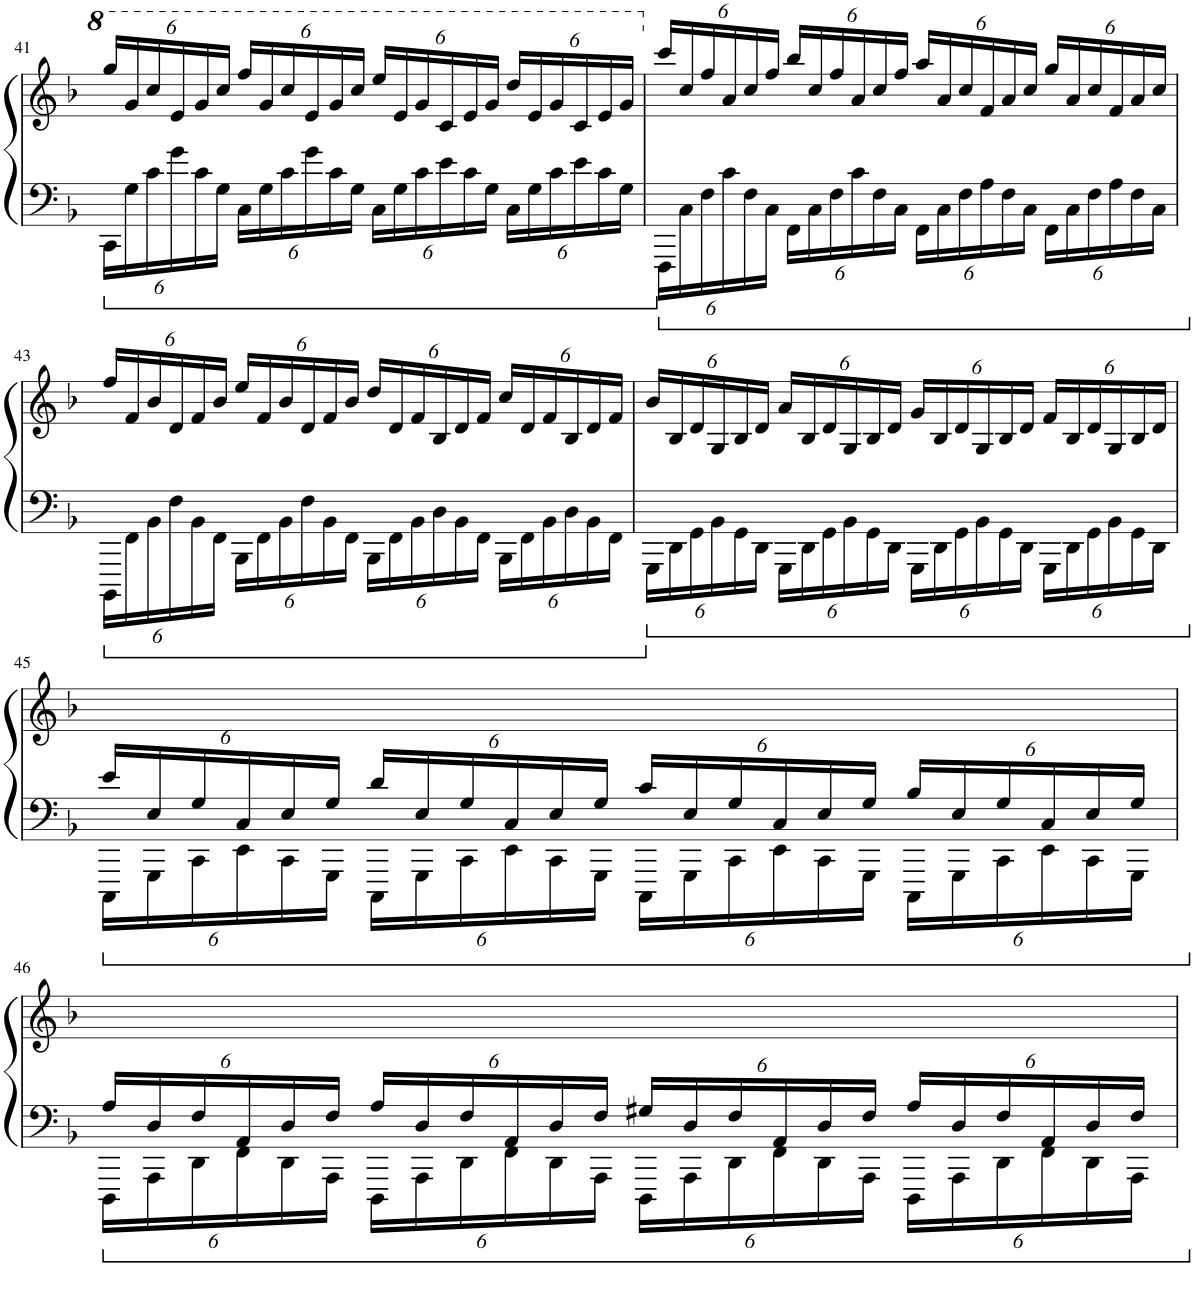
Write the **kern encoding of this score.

**kern	**kern
*part1	*part1
*staff2	*staff1
*I"Piano	*
*I'Pno.	*
!!LO:PB:g=z
*clefF4	*clefG2
*k[b-]	*k[b-]
*M4/4	*M4/4
*Xbrackettup	*Xbrackettup
=41	=41
24CC\LL	24ggg/LL
24G\	24gg/
24c\	24ccc/
24g\	24ee/
24c\	24gg/
24G\JJ	24ccc/JJ
24C\LL	24fff/LL
24G\	24gg/
24c\	24ccc/
24g\	24ee/
24c\	24gg/
24G\JJ	24ccc/JJ
24C\LL	24eee/LL
24G\	24ee/
24c\	24gg/
24e\	24cc/
24c\	24ee/
24G\JJ	24gg/JJ
24C\LL	24ddd/LL
24G\	24ee/
24c\	24gg/
24e\	24cc/
24c\	24ee/
24G\JJ	24gg/JJ
=42	=42
24FFF\LL	24ccc/LL
24C\	24cc/
24F\	24ff/
24c\	24a/
24F\	24cc/
24C\JJ	24ff/JJ
24FF\LL	24bb-/LL
24C\	24cc/
24F\	24ff/
24c\	24a/
24F\	24cc/
24C\JJ	24ff/JJ
24FF\LL	24aa/LL
24C\	24a/
24F\	24cc/
24A\	24f/
24F\	24a/
24C\JJ	24cc/JJ
24FF\LL	24gg/LL
24C\	24a/
24F\	24cc/
24A\	24f/
24F\	24a/
24C\JJ	24cc/JJ
!!LO:LB:g=z
=43	=43
24BBBB-\LL	24ff/LL
24FF\	24f/
24BB-\	24b-/
24F\	24d/
24BB-\	24f/
24FF\JJ	24b-/JJ
24BBB-\LL	24ee/LL
24FF\	24f/
24BB-\	24b-/
24F\	24d/
24BB-\	24f/
24FF\JJ	24b-/JJ
24BBB-\LL	24dd/LL
24FF\	24d/
24BB-\	24f/
24D\	24B-/
24BB-\	24d/
24FF\JJ	24f/JJ
24BBB-\LL	24cc/LL
24FF\	24d/
24BB-\	24f/
24D\	24B-/
24BB-\	24d/
24FF\JJ	24f/JJ
=44	=44
24GGG\LL	24b-/LL
24DD\	24B-/
24GG\	24d/
24BB-\	24G/
24GG\	24B-/
24DD\JJ	24d/JJ
24GGG\LL	24a/LL
24DD\	24B-/
24GG\	24d/
24BB-\	24G/
24GG\	24B-/
24DD\JJ	24d/JJ
24GGG\LL	24g/LL
24DD\	24B-/
24GG\	24d/
24BB-\	24G/
24GG\	24B-/
24DD\JJ	24d/JJ
24GGG\LL	24f/LL
24DD\	24B-/
24GG\	24d/
24BB-\	24G/
24GG\	24B-/
24DD\JJ	24d/JJ
!!LO:LB:g=z
=45	=45
*^	*
24e/LL	24CCC\LL	1ryy
24E/	24GGG\	.
24G/	24CC\	.
24C/	24EE\	.
24E/	24CC\	.
24G/JJ	24GGG\JJ	.
24d/LL	24CCC\LL	.
24E/	24GGG\	.
24G/	24CC\	.
24C/	24EE\	.
24E/	24CC\	.
24G/JJ	24GGG\JJ	.
24c/LL	24CCC\LL	.
24E/	24GGG\	.
24G/	24CC\	.
24C/	24EE\	.
24E/	24CC\	.
24G/JJ	24GGG\JJ	.
24B-/LL	24CCC\LL	.
24E/	24GGG\	.
24G/	24CC\	.
24C/	24EE\	.
24E/	24CC\	.
24G/JJ	24GGG\JJ	.
!!LO:LB:g=z
=46	=46	=46
24A/LL	24DDD\LL	1ryy
24D/	24AAA\	.
24F/	24DD\	.
24AA/	24FF\	.
24D/	24DD\	.
24F/JJ	24AAA\JJ	.
24A/LL	24DDD\LL	.
24D/	24AAA\	.
24F/	24DD\	.
24AA/	24FF\	.
24D/	24DD\	.
24F/JJ	24AAA\JJ	.
24G#X/LL	24DDD\LL	.
24D/	24AAA\	.
24F/	24DD\	.
24AA/	24FF\	.
24D/	24DD\	.
24F/JJ	24AAA\JJ	.
24A/LL	24DDD\LL	.
24D/	24AAA\	.
24F/	24DD\	.
24AA/	24FF\	.
24D/	24DD\	.
24F/JJ	24AAA\JJ	.
*v	*v	*
=	=
*-	*-
